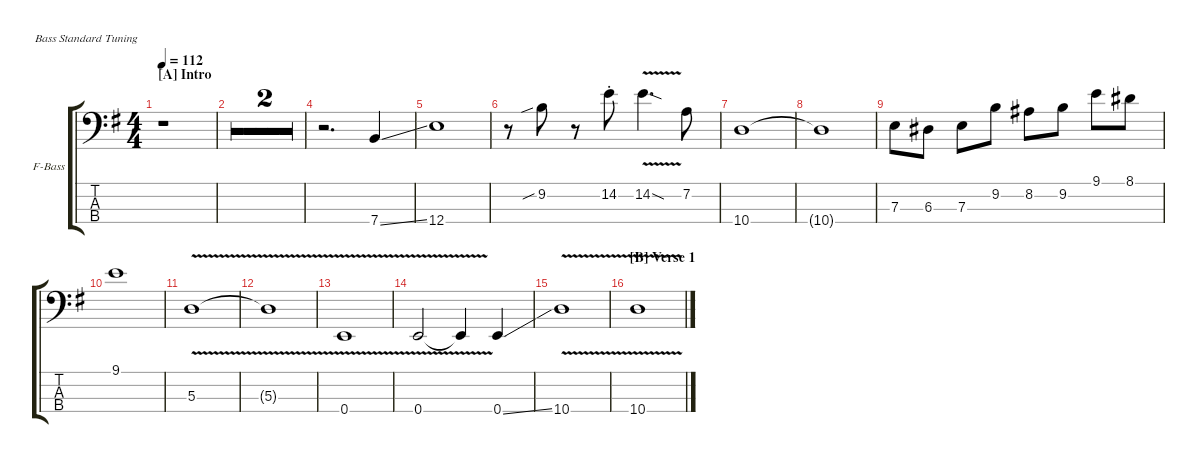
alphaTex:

\hideDynamics
\bracketExtendMode groupsimilarinstruments
\firstSystemTrackNameOrientation horizontal
\otherSystemsTrackNameOrientation horizontal
\track ("Bass" "F-Bass") {multiBarRest instrument fretlessbass}
\staff {score tabs}
\tuning (G2 D2 A1 E1)
\ts (4 4)
\section ("A" "Intro")
\tempo 112
\clef f4
\ks eminor
r.1{dy f instrument fretlessbass} |
r.1 |
r.1 |
r.2{d} 7.4{ss}.4 |
12.4.1 |
r.8 9.2{sib}.8 r.8 14.2{st}.8 14.2{v sod}.4{d} 7.2.8 |
10.4.1 |
10.4{t}.1 |
7.3.8 6.3.8 7.3.8 9.2.8 8.2.8 9.2.8 9.1.8 8.1.8 |
9.1.1 |
5.3{v}.1 |
5.3{v t}.1 |
0.4{v}.1 |
0.4{v}.2 0.4{v t}.4 0.4{ss}.4 |
10.4{v}.1 |
\section ("B" "Verse 1")
10.4{v}.1
